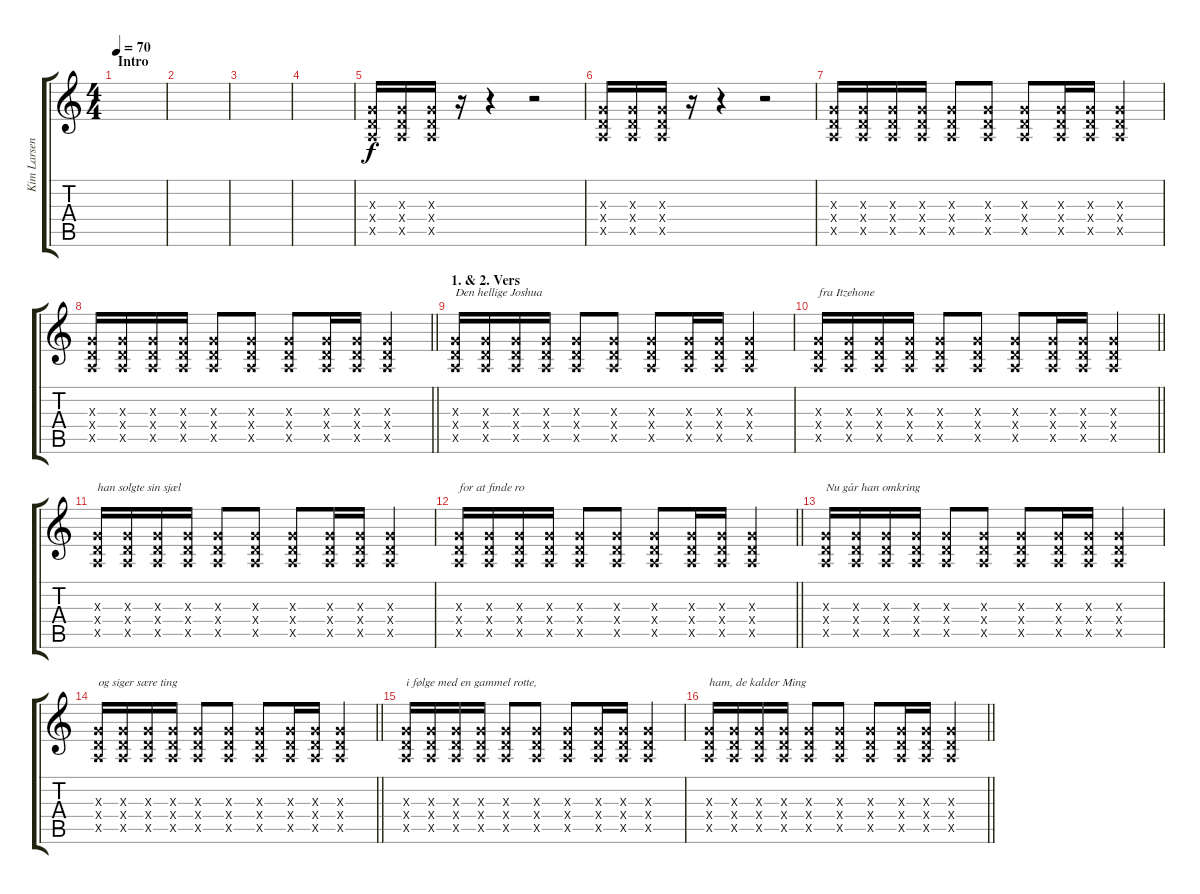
\track ("Kim Larsen" "Kim Larsen") {instrument overdrivenguitar}
\staff {score tabs}
\tuning (E4 B3 G3 D3 A2 E2) {hide}
\ts (4 4)
\section ("" "Intro")
\tempo 70
\clef g2
\ks c
|
|
|
|
(0.3{x} 0.4{x} 0.5{x}).16 (0.3{x} 0.4{x} 0.5{x}).16 (0.3{x} 0.4{x} 0.5{x}).16 r.16 r.4 r.2 |
(0.3{x} 0.4{x} 0.5{x}).16 (0.3{x} 0.4{x} 0.5{x}).16 (0.3{x} 0.4{x} 0.5{x}).16 r.16 r.4 r.2 |
(0.3{x} 0.4{x} 0.5{x}).16 (0.3{x} 0.4{x} 0.5{x}).16 (0.3{x} 0.4{x} 0.5{x}).16 (0.3{x} 0.4{x} 0.5{x}).16 (0.3{x} 0.4{x} 0.5{x}).8 (0.3{x} 0.4{x} 0.5{x}).8 (0.3{x} 0.4{x} 0.5{x}).8 (0.3{x} 0.4{x} 0.5{x}).16 (0.3{x} 0.4{x} 0.5{x}).16 (0.3{x} 0.4{x} 0.5{x}).4 |
\barLineRight lightlight
(0.3{x} 0.4{x} 0.5{x}).16 (0.3{x} 0.4{x} 0.5{x}).16 (0.3{x} 0.4{x} 0.5{x}).16 (0.3{x} 0.4{x} 0.5{x}).16 (0.3{x} 0.4{x} 0.5{x}).8 (0.3{x} 0.4{x} 0.5{x}).8 (0.3{x} 0.4{x} 0.5{x}).8 (0.3{x} 0.4{x} 0.5{x}).16 (0.3{x} 0.4{x} 0.5{x}).16 (0.3{x} 0.4{x} 0.5{x}).4 |
\section ("" "1. & 2. Vers")
(0.3{x} 0.4{x} 0.5{x}).16{txt "Den hellige Joshua"} (0.3{x} 0.4{x} 0.5{x}).16 (0.3{x} 0.4{x} 0.5{x}).16 (0.3{x} 0.4{x} 0.5{x}).16 (0.3{x} 0.4{x} 0.5{x}).8 (0.3{x} 0.4{x} 0.5{x}).8 (0.3{x} 0.4{x} 0.5{x}).8 (0.3{x} 0.4{x} 0.5{x}).16 (0.3{x} 0.4{x} 0.5{x}).16 (0.3{x} 0.4{x} 0.5{x}).4 |
\barLineRight lightlight
(0.3{x} 0.4{x} 0.5{x}).16{txt "fra Itzehone"} (0.3{x} 0.4{x} 0.5{x}).16 (0.3{x} 0.4{x} 0.5{x}).16 (0.3{x} 0.4{x} 0.5{x}).16 (0.3{x} 0.4{x} 0.5{x}).8 (0.3{x} 0.4{x} 0.5{x}).8 (0.3{x} 0.4{x} 0.5{x}).8 (0.3{x} 0.4{x} 0.5{x}).16 (0.3{x} 0.4{x} 0.5{x}).16 (0.3{x} 0.4{x} 0.5{x}).4 |
(0.3{x} 0.4{x} 0.5{x}).16{txt "han solgte sin sjæl"} (0.3{x} 0.4{x} 0.5{x}).16 (0.3{x} 0.4{x} 0.5{x}).16 (0.3{x} 0.4{x} 0.5{x}).16 (0.3{x} 0.4{x} 0.5{x}).8 (0.3{x} 0.4{x} 0.5{x}).8 (0.3{x} 0.4{x} 0.5{x}).8 (0.3{x} 0.4{x} 0.5{x}).16 (0.3{x} 0.4{x} 0.5{x}).16 (0.3{x} 0.4{x} 0.5{x}).4 |
\barLineRight lightlight
(0.3{x} 0.4{x} 0.5{x}).16{txt "for at finde ro"} (0.3{x} 0.4{x} 0.5{x}).16 (0.3{x} 0.4{x} 0.5{x}).16 (0.3{x} 0.4{x} 0.5{x}).16 (0.3{x} 0.4{x} 0.5{x}).8 (0.3{x} 0.4{x} 0.5{x}).8 (0.3{x} 0.4{x} 0.5{x}).8 (0.3{x} 0.4{x} 0.5{x}).16 (0.3{x} 0.4{x} 0.5{x}).16 (0.3{x} 0.4{x} 0.5{x}).4 |
(0.3{x} 0.4{x} 0.5{x}).16{txt "Nu går han omkring"} (0.3{x} 0.4{x} 0.5{x}).16 (0.3{x} 0.4{x} 0.5{x}).16 (0.3{x} 0.4{x} 0.5{x}).16 (0.3{x} 0.4{x} 0.5{x}).8 (0.3{x} 0.4{x} 0.5{x}).8 (0.3{x} 0.4{x} 0.5{x}).8 (0.3{x} 0.4{x} 0.5{x}).16 (0.3{x} 0.4{x} 0.5{x}).16 (0.3{x} 0.4{x} 0.5{x}).4 |
\barLineRight lightlight
(0.3{x} 0.4{x} 0.5{x}).16{txt "og siger sære ting"} (0.3{x} 0.4{x} 0.5{x}).16 (0.3{x} 0.4{x} 0.5{x}).16 (0.3{x} 0.4{x} 0.5{x}).16 (0.3{x} 0.4{x} 0.5{x}).8 (0.3{x} 0.4{x} 0.5{x}).8 (0.3{x} 0.4{x} 0.5{x}).8 (0.3{x} 0.4{x} 0.5{x}).16 (0.3{x} 0.4{x} 0.5{x}).16 (0.3{x} 0.4{x} 0.5{x}).4 |
(0.3{x} 0.4{x} 0.5{x}).16{txt "i følge med en gammel rotte,"} (0.3{x} 0.4{x} 0.5{x}).16 (0.3{x} 0.4{x} 0.5{x}).16 (0.3{x} 0.4{x} 0.5{x}).16 (0.3{x} 0.4{x} 0.5{x}).8 (0.3{x} 0.4{x} 0.5{x}).8 (0.3{x} 0.4{x} 0.5{x}).8 (0.3{x} 0.4{x} 0.5{x}).16 (0.3{x} 0.4{x} 0.5{x}).16 (0.3{x} 0.4{x} 0.5{x}).4 |
\barLineRight lightlight
(0.3{x} 0.4{x} 0.5{x}).16{txt "ham, de kalder Ming"} (0.3{x} 0.4{x} 0.5{x}).16 (0.3{x} 0.4{x} 0.5{x}).16 (0.3{x} 0.4{x} 0.5{x}).16 (0.3{x} 0.4{x} 0.5{x}).8 (0.3{x} 0.4{x} 0.5{x}).8 (0.3{x} 0.4{x} 0.5{x}).8 (0.3{x} 0.4{x} 0.5{x}).16 (0.3{x} 0.4{x} 0.5{x}).16 (0.3{x} 0.4{x} 0.5{x}).4
